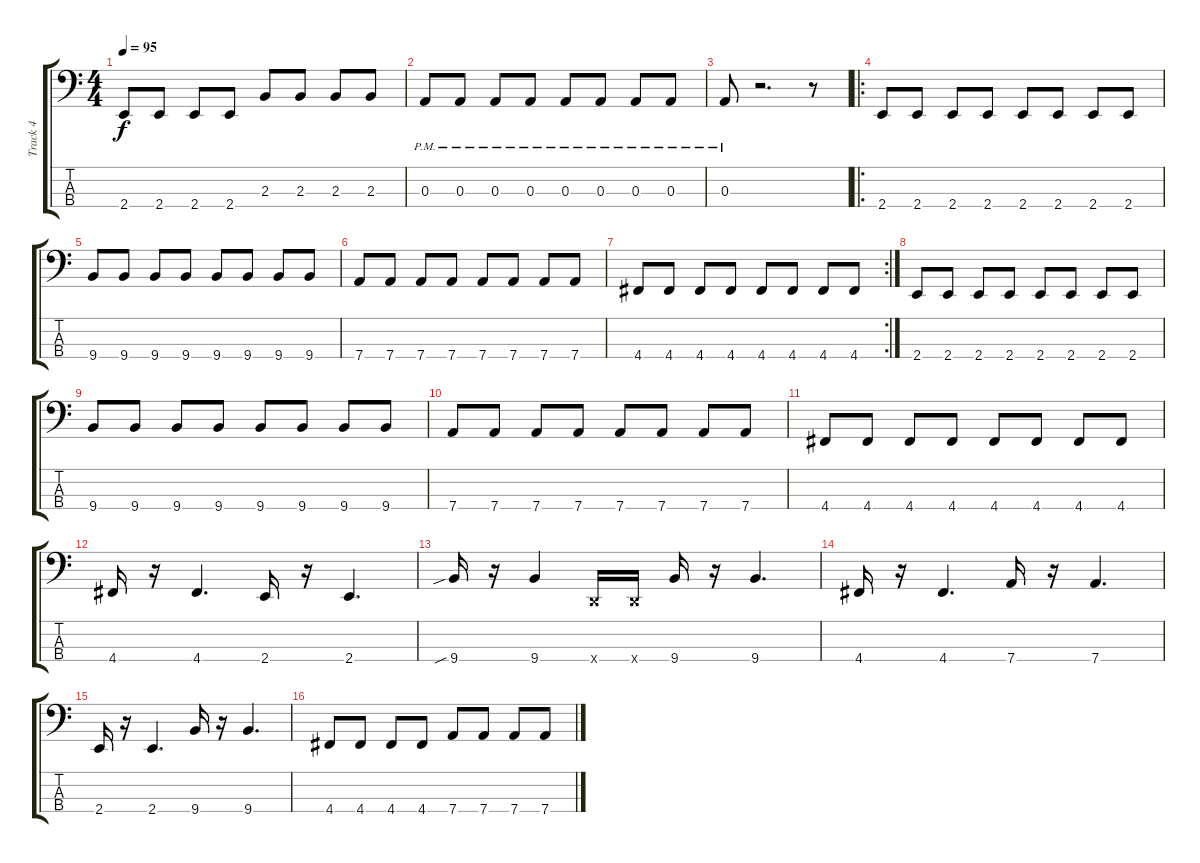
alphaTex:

\track ("Track 4" "Track 4") {instrument slapbass1}
\staff {score tabs}
\tuning (G2 D2 A1 D1) {hide}
\ts (4 4)
\tempo 95
\clef f4
\ks c
2.4.8{dy f} 2.4.8 2.4.8 2.4.8 2.3.8 2.3.8 2.3.8 2.3.8 |
0.3{pm}.8 0.3{pm}.8 0.3{pm}.8 0.3{pm}.8 0.3{pm}.8 0.3{pm}.8 0.3{pm}.8 0.3{pm}.8 |
0.3{pm}.8 r.2{d} r.8 |
\ro
2.4.8 2.4.8 2.4.8 2.4.8 2.4.8 2.4.8 2.4.8 2.4.8 |
9.4.8 9.4.8 9.4.8 9.4.8 9.4.8 9.4.8 9.4.8 9.4.8 |
7.4.8 7.4.8 7.4.8 7.4.8 7.4.8 7.4.8 7.4.8 7.4.8 |
\rc 2
4.4.8 4.4.8 4.4.8 4.4.8 4.4.8 4.4.8 4.4.8 4.4.8 |
2.4.8 2.4.8 2.4.8 2.4.8 2.4.8 2.4.8 2.4.8 2.4.8 |
9.4.8 9.4.8 9.4.8 9.4.8 9.4.8 9.4.8 9.4.8 9.4.8 |
7.4.8 7.4.8 7.4.8 7.4.8 7.4.8 7.4.8 7.4.8 7.4.8 |
4.4.8 4.4.8 4.4.8 4.4.8 4.4.8 4.4.8 4.4.8 4.4.8 |
4.4.16 r.16 4.4.4{d} 2.4.16 r.16 2.4.4{d} |
9.4{sib}.16 r.16 9.4.4 0.4{x}.16 0.4{x}.16 9.4.16 r.16 9.4.4{d} |
4.4.16 r.16 4.4.4{d} 7.4.16 r.16 7.4.4{d} |
2.4.16 r.16 2.4.4{d} 9.4.16 r.16 9.4.4{d} |
4.4.8 4.4.8 4.4.8 4.4.8 7.4.8 7.4.8 7.4.8 7.4.8
